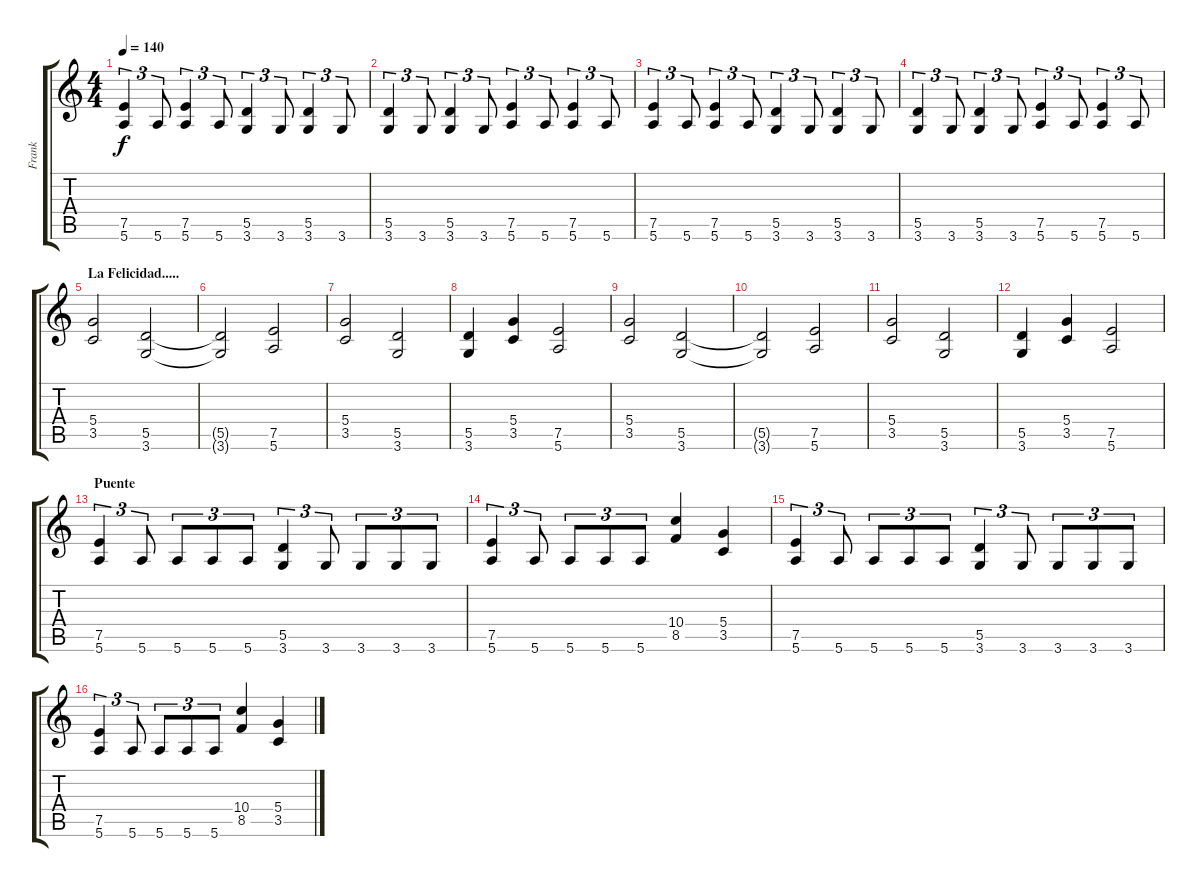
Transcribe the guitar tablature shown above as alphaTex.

\track ("Frank" "Frank") {instrument overdrivenguitar}
\staff {score tabs}
\tuning (E4 B3 G3 D3 A2 E2) {hide}
\ts (4 4)
\tempo 140
\clef g2
\ks c
(7.5 5.6).4{tu (3 2) dy f} 5.6.8{tu (3 2)} (7.5 5.6).4{tu (3 2)} 5.6.8{tu (3 2)} (5.5 3.6).4{tu (3 2)} 3.6.8{tu (3 2)} (5.5 3.6).4{tu (3 2)} 3.6.8{tu (3 2)} |
(5.5 3.6).4{tu (3 2)} 3.6.8{tu (3 2)} (5.5 3.6).4{tu (3 2)} 3.6.8{tu (3 2)} (7.5 5.6).4{tu (3 2)} 5.6.8{tu (3 2)} (7.5 5.6).4{tu (3 2)} 5.6.8{tu (3 2)} |
(7.5 5.6).4{tu (3 2)} 5.6.8{tu (3 2)} (7.5 5.6).4{tu (3 2)} 5.6.8{tu (3 2)} (5.5 3.6).4{tu (3 2)} 3.6.8{tu (3 2)} (5.5 3.6).4{tu (3 2)} 3.6.8{tu (3 2)} |
(5.5 3.6).4{tu (3 2)} 3.6.8{tu (3 2)} (5.5 3.6).4{tu (3 2)} 3.6.8{tu (3 2)} (7.5 5.6).4{tu (3 2)} 5.6.8{tu (3 2)} (7.5 5.6).4{tu (3 2)} 5.6.8{tu (3 2)} |
\section ("" "La Felicidad.....")
(5.4 3.5).2 (5.5 3.6).2 |
(5.5{t} 3.6{t}).2 (7.5 5.6).2 |
(5.4 3.5).2 (5.5 3.6).2 |
(5.5 3.6).4 (5.4 3.5).4 (7.5 5.6).2 |
(5.4 3.5).2 (5.5 3.6).2 |
(5.5{t} 3.6{t}).2 (7.5 5.6).2 |
(5.4 3.5).2 (5.5 3.6).2 |
(5.5 3.6).4 (5.4 3.5).4 (7.5 5.6).2 |
\section ("" "Puente")
(7.5 5.6).4{tu (3 2)} 5.6.8{tu (3 2)} 5.6.8{tu (3 2)} 5.6.8{tu (3 2)} 5.6.8{tu (3 2)} (5.5 3.6).4{tu (3 2)} 3.6.8{tu (3 2)} 3.6.8{tu (3 2)} 3.6.8{tu (3 2)} 3.6.8{tu (3 2)} |
(7.5 5.6).4{tu (3 2)} 5.6.8{tu (3 2)} 5.6.8{tu (3 2)} 5.6.8{tu (3 2)} 5.6.8{tu (3 2)} (10.4 8.5).4 (5.4 3.5).4 |
(7.5 5.6).4{tu (3 2)} 5.6.8{tu (3 2)} 5.6.8{tu (3 2)} 5.6.8{tu (3 2)} 5.6.8{tu (3 2)} (5.5 3.6).4{tu (3 2)} 3.6.8{tu (3 2)} 3.6.8{tu (3 2)} 3.6.8{tu (3 2)} 3.6.8{tu (3 2)} |
(7.5 5.6).4{tu (3 2)} 5.6.8{tu (3 2)} 5.6.8{tu (3 2)} 5.6.8{tu (3 2)} 5.6.8{tu (3 2)} (10.4 8.5).4 (5.4 3.5).4
